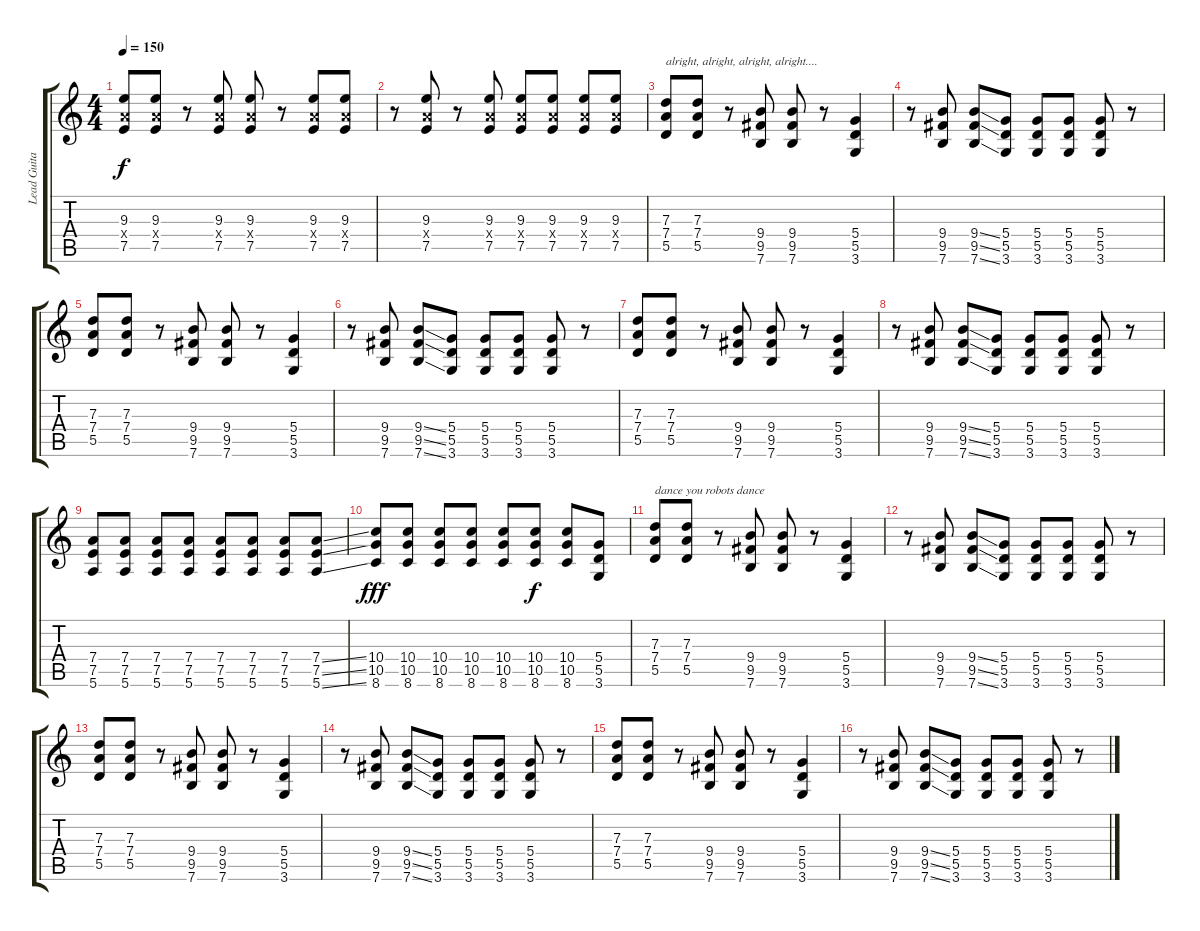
\track ("Lead Guitar" "Lead Guita") {instrument overdrivenguitar}
\staff {score tabs}
\tuning (E4 B3 G3 D3 A2 E2) {hide}
\ts (4 4)
\tempo 150
\clef g2
\ks c
(9.3 7.4{x} 7.5).8{dy f} (9.3 7.4{x} 7.5).8 r.8 (9.3 7.4{x} 7.5).8 (9.3 7.4{x} 7.5).8 r.8 (9.3 7.4{x} 7.5).8 (9.3 7.4{x} 7.5).8 |
r.8 (9.3 7.4{x} 7.5).8 r.8 (9.3 7.4{x} 7.5).8 (9.3 7.4{x} 7.5).8 (9.3 7.4{x} 7.5).8 (9.3 7.4{x} 7.5).8 (9.3 7.4{x} 7.5).8 |
(7.3 7.4 5.5).8{txt "alright, alright, alright, alright...."} (7.3 7.4 5.5).8 r.8 (9.4 9.5 7.6).8 (9.4 9.5 7.6).8 r.8 (5.4 5.5 3.6).4 |
r.8 (9.4 9.5 7.6).8 (9.4{ss} 9.5{ss} 7.6{ss}).8 (5.4 5.5 3.6).8 (5.4 5.5 3.6).8 (5.4 5.5 3.6).8 (5.4 5.5 3.6).8 r.8 |
(7.3 7.4 5.5).8 (7.3 7.4 5.5).8 r.8 (9.4 9.5 7.6).8 (9.4 9.5 7.6).8 r.8 (5.4 5.5 3.6).4 |
r.8 (9.4 9.5 7.6).8 (9.4{ss} 9.5{ss} 7.6{ss}).8 (5.4 5.5 3.6).8 (5.4 5.5 3.6).8 (5.4 5.5 3.6).8 (5.4 5.5 3.6).8 r.8 |
(7.3 7.4 5.5).8 (7.3 7.4 5.5).8 r.8 (9.4 9.5 7.6).8 (9.4 9.5 7.6).8 r.8 (5.4 5.5 3.6).4 |
r.8 (9.4 9.5 7.6).8 (9.4{ss} 9.5{ss} 7.6{ss}).8 (5.4 5.5 3.6).8 (5.4 5.5 3.6).8 (5.4 5.5 3.6).8 (5.4 5.5 3.6).8 r.8 |
(7.4 7.5 5.6).8 (7.4 7.5 5.6).8 (7.4 7.5 5.6).8 (7.4 7.5 5.6).8 (7.4 7.5 5.6).8 (7.4 7.5 5.6).8 (7.4 7.5 5.6).8 (7.4{ss} 7.5{ss} 5.6{ss}).8 |
(10.4 10.5 8.6).8{dy fff} (10.4 10.5 8.6).8 (10.4 10.5 8.6).8 (10.4 10.5 8.6).8 (10.4 10.5 8.6).8 (10.4 10.5 8.6).8{dy f} (10.4 10.5 8.6).8 (5.4 5.5 3.6).8 |
(7.3 7.4 5.5).8{txt "dance you robots dance"} (7.3 7.4 5.5).8 r.8 (9.4 9.5 7.6).8 (9.4 9.5 7.6).8 r.8 (5.4 5.5 3.6).4 |
r.8 (9.4 9.5 7.6).8 (9.4{ss} 9.5{ss} 7.6{ss}).8 (5.4 5.5 3.6).8 (5.4 5.5 3.6).8 (5.4 5.5 3.6).8 (5.4 5.5 3.6).8 r.8 |
(7.3 7.4 5.5).8 (7.3 7.4 5.5).8 r.8 (9.4 9.5 7.6).8 (9.4 9.5 7.6).8 r.8 (5.4 5.5 3.6).4 |
r.8 (9.4 9.5 7.6).8 (9.4{ss} 9.5{ss} 7.6{ss}).8 (5.4 5.5 3.6).8 (5.4 5.5 3.6).8 (5.4 5.5 3.6).8 (5.4 5.5 3.6).8 r.8 |
(7.3 7.4 5.5).8 (7.3 7.4 5.5).8 r.8 (9.4 9.5 7.6).8 (9.4 9.5 7.6).8 r.8 (5.4 5.5 3.6).4 |
r.8 (9.4 9.5 7.6).8 (9.4{ss} 9.5{ss} 7.6{ss}).8 (5.4 5.5 3.6).8 (5.4 5.5 3.6).8 (5.4 5.5 3.6).8 (5.4 5.5 3.6).8 r.8
